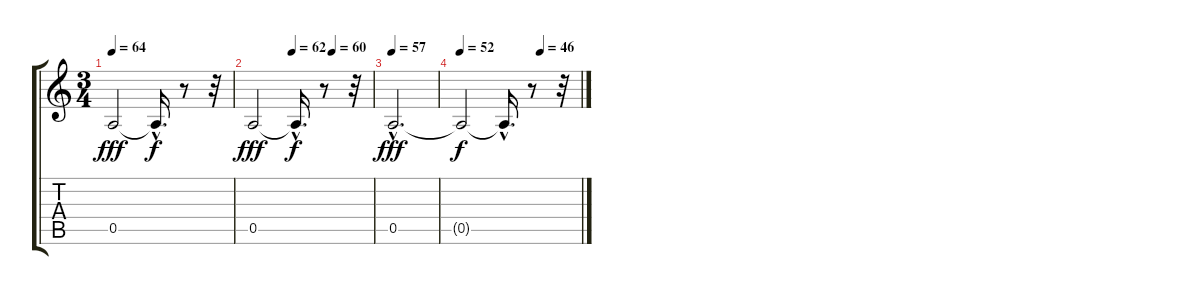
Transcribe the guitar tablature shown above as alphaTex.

\track "" {instrument acousticguitarnylon}
\staff {score tabs}
\tuning (E4 B3 G3 D3 A2 E2) {hide}
\ts (3 4)
\tempo 64
\clef g2
\ks c
0.5.2{dy fff} 0.5{hac t}.16{d dy f} r.8 r.32 |
\tempo (62 0.3333333333333333)
\tempo (60 0.6666666666666666)
0.5.2{dy fff} 0.5{hac t}.16{d dy f} r.8 r.32 |
\tempo 57
0.5{hac}.2{d dy fff} |
\tempo 52
\tempo (46 0.6666666666666666)
0.5{t}.2{dy f} 0.5{hac t}.16{d} r.8 r.32
